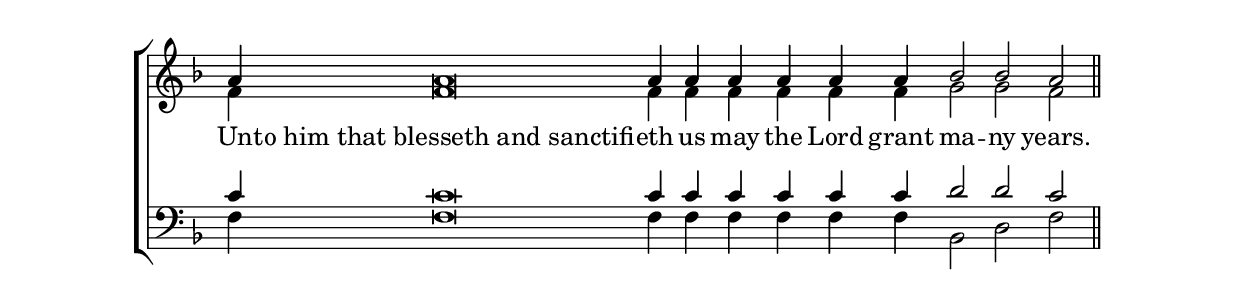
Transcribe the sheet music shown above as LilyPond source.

\include "global_include.ly"

sopranoVoice = \relative c'' {
  a4 a\breve a4 \bar ""
  a a a a a bf2 bf a \bar ""
}

altoVoice = \relative c' {
  f4 f\breve f4
  f f f f f g2 g f \bar "||"
}

tenorVoice = \relative c' {
  c4 c\breve c4
  c c c c c d2 d c \bar "||"
}

bassVoice = \relative c {
  f4 f\breve f4
  f f f f f bf,2 d f \bar "||"
}
  

words =  \lyricmode {
  % Lyrics follow here.
  Un -- "to him that blesseth and sanctifi" -- eth us
  may the Lord grant ma -- ny years.
}

\include "global_score.ly"
